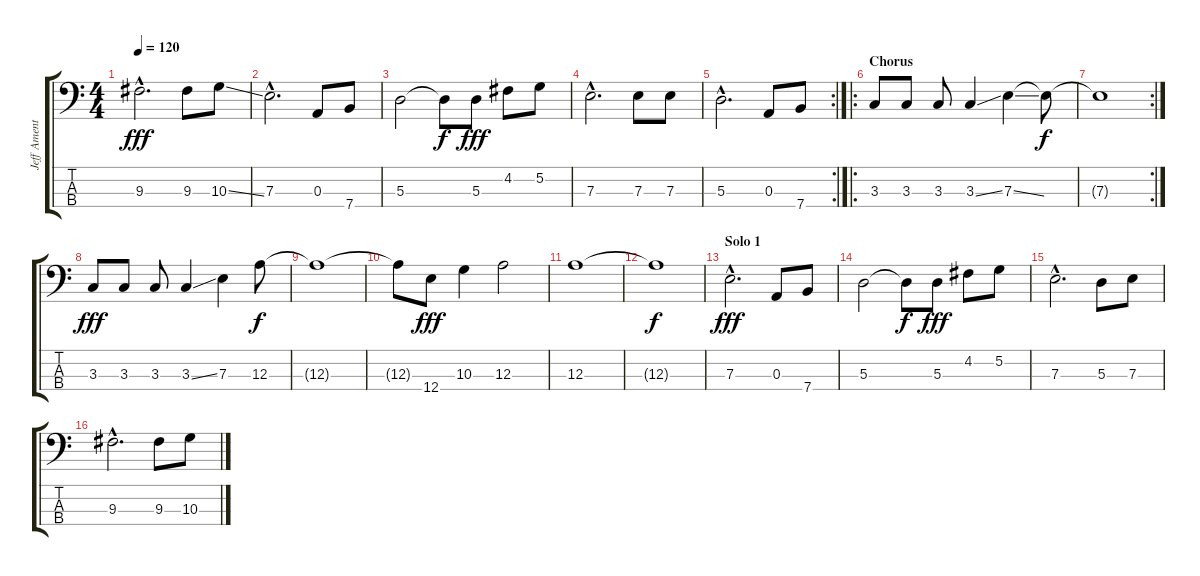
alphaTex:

\track ("Jeff Ament" "Jeff Ament") {instrument electricbassfinger}
\staff {score tabs}
\tuning (G2 D2 A1 E1) {hide}
\ts (4 4)
\tempo 120
\clef f4
\ks c
9.3{hac}.2{d dy fff} 9.3.8 10.3{ss}.8 |
7.3{hac}.2{d} 0.3.8 7.4.8 |
5.3.2 5.3{t}.8{dy f} 5.3.8{dy fff} 4.2.8 5.2.8 |
7.3{hac}.2{d} 7.3.8 7.3.8 |
\rc 2
5.3{hac}.2{d} 0.3.8 7.4.8 |
\ro
\section ("" "Chorus")
3.3.8 3.3.8 3.3.8 3.3{ss}.4 7.3{ss}.4 7.3{t}.8{dy f} |
\rc 2
7.3{t}.1 |
3.3.8{dy fff} 3.3.8 3.3.8 3.3{ss}.4 7.3.4 12.3.8{dy f} |
12.3{t}.1 |
12.3{t}.8 12.4.8{dy fff} 10.3.4 12.3.2 |
12.3.1 |
12.3{t}.1{dy f} |
\section ("" "Solo 1")
7.3{hac}.2{d dy fff} 0.3.8 7.4.8 |
5.3.2 5.3{t}.8{dy f} 5.3.8{dy fff} 4.2.8 5.2.8 |
7.3{hac}.2{d} 5.3.8 7.3.8 |
9.3{hac}.2{d} 9.3.8 10.3{ss}.8
